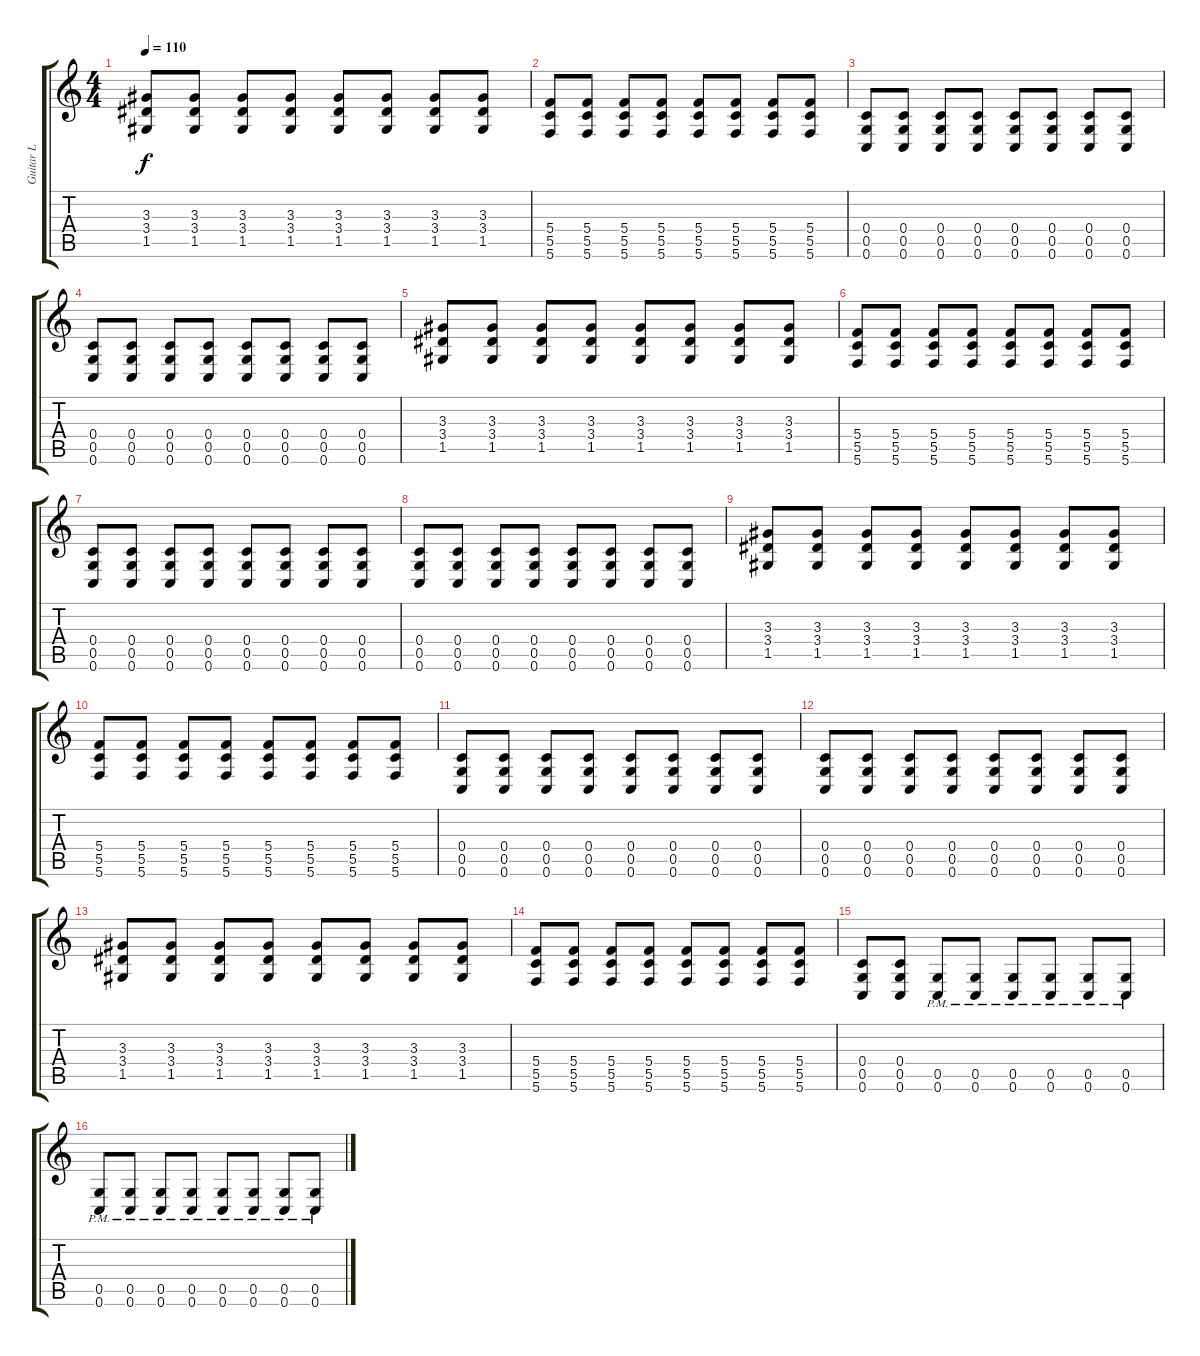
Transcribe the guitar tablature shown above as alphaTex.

\track ("Guitar L" "Guitar L") {instrument distortionguitar}
\staff {score tabs}
\tuning (D4 A3 F3 C3 G2 C2) {hide}
\ts (4 4)
\tempo 110
\clef g2
\ks c
(3.3 3.4 1.5).8{dy f} (3.3 3.4 1.5).8 (3.3 3.4 1.5).8 (3.3 3.4 1.5).8 (3.3 3.4 1.5).8 (3.3 3.4 1.5).8 (3.3 3.4 1.5).8 (3.3 3.4 1.5).8 |
(5.4 5.5 5.6).8 (5.4 5.5 5.6).8 (5.4 5.5 5.6).8 (5.4 5.5 5.6).8 (5.4 5.5 5.6).8 (5.4 5.5 5.6).8 (5.4 5.5 5.6).8 (5.4 5.5 5.6).8 |
(0.4 0.5 0.6).8 (0.4 0.5 0.6).8 (0.4 0.5 0.6).8 (0.4 0.5 0.6).8 (0.4 0.5 0.6).8 (0.4 0.5 0.6).8 (0.4 0.5 0.6).8 (0.4 0.5 0.6).8 |
(0.4 0.5 0.6).8 (0.4 0.5 0.6).8 (0.4 0.5 0.6).8 (0.4 0.5 0.6).8 (0.4 0.5 0.6).8 (0.4 0.5 0.6).8 (0.4 0.5 0.6).8 (0.4 0.5 0.6).8 |
(3.3 3.4 1.5).8 (3.3 3.4 1.5).8 (3.3 3.4 1.5).8 (3.3 3.4 1.5).8 (3.3 3.4 1.5).8 (3.3 3.4 1.5).8 (3.3 3.4 1.5).8 (3.3 3.4 1.5).8 |
(5.4 5.5 5.6).8 (5.4 5.5 5.6).8 (5.4 5.5 5.6).8 (5.4 5.5 5.6).8 (5.4 5.5 5.6).8 (5.4 5.5 5.6).8 (5.4 5.5 5.6).8 (5.4 5.5 5.6).8 |
(0.4 0.5 0.6).8 (0.4 0.5 0.6).8 (0.4 0.5 0.6).8 (0.4 0.5 0.6).8 (0.4 0.5 0.6).8 (0.4 0.5 0.6).8 (0.4 0.5 0.6).8 (0.4 0.5 0.6).8 |
(0.4 0.5 0.6).8 (0.4 0.5 0.6).8 (0.4 0.5 0.6).8 (0.4 0.5 0.6).8 (0.4 0.5 0.6).8 (0.4 0.5 0.6).8 (0.4 0.5 0.6).8 (0.4 0.5 0.6).8 |
(3.3 3.4 1.5).8 (3.3 3.4 1.5).8 (3.3 3.4 1.5).8 (3.3 3.4 1.5).8 (3.3 3.4 1.5).8 (3.3 3.4 1.5).8 (3.3 3.4 1.5).8 (3.3 3.4 1.5).8 |
(5.4 5.5 5.6).8 (5.4 5.5 5.6).8 (5.4 5.5 5.6).8 (5.4 5.5 5.6).8 (5.4 5.5 5.6).8 (5.4 5.5 5.6).8 (5.4 5.5 5.6).8 (5.4 5.5 5.6).8 |
(0.4 0.5 0.6).8 (0.4 0.5 0.6).8 (0.4 0.5 0.6).8 (0.4 0.5 0.6).8 (0.4 0.5 0.6).8 (0.4 0.5 0.6).8 (0.4 0.5 0.6).8 (0.4 0.5 0.6).8 |
(0.4 0.5 0.6).8 (0.4 0.5 0.6).8 (0.4 0.5 0.6).8 (0.4 0.5 0.6).8 (0.4 0.5 0.6).8 (0.4 0.5 0.6).8 (0.4 0.5 0.6).8 (0.4 0.5 0.6).8 |
(3.3 3.4 1.5).8 (3.3 3.4 1.5).8 (3.3 3.4 1.5).8 (3.3 3.4 1.5).8 (3.3 3.4 1.5).8 (3.3 3.4 1.5).8 (3.3 3.4 1.5).8 (3.3 3.4 1.5).8 |
(5.4 5.5 5.6).8 (5.4 5.5 5.6).8 (5.4 5.5 5.6).8 (5.4 5.5 5.6).8 (5.4 5.5 5.6).8 (5.4 5.5 5.6).8 (5.4 5.5 5.6).8 (5.4 5.5 5.6).8 |
(0.4 0.5 0.6).8{volume 15} (0.4 0.5 0.6).8 (0.5{pm} 0.6{pm}).8 (0.5{pm} 0.6{pm}).8 (0.5{pm} 0.6{pm}).8 (0.5{pm} 0.6{pm}).8 (0.5{pm} 0.6{pm}).8 (0.5{pm} 0.6{pm}).8 |
(0.5{pm} 0.6{pm}).8 (0.5{pm} 0.6{pm}).8 (0.5{pm} 0.6{pm}).8 (0.5{pm} 0.6{pm}).8 (0.5{pm} 0.6{pm}).8 (0.5{pm} 0.6{pm}).8 (0.5{pm} 0.6{pm}).8 (0.5{pm} 0.6{pm}).8
